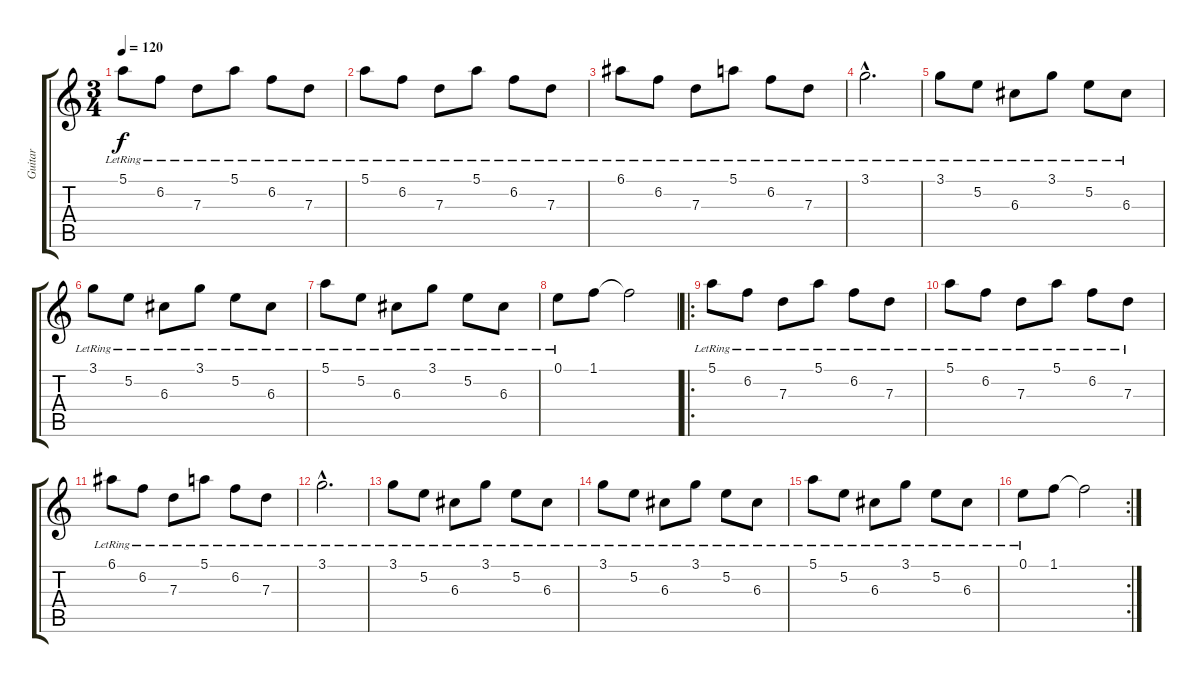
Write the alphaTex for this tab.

\track ("Guitar" "Guitar") {instrument electricguitarclean}
\staff {score tabs}
\tuning (E4 B3 G3 D3 A2 E2) {hide}
\ts (3 4)
\tempo 120
\clef g2
\ks c
5.1{lr}.8{dy f volume 14} 6.2{lr}.8 7.3{lr}.8 5.1{lr}.8 6.2{lr}.8 7.3{lr}.8 |
5.1{lr}.8 6.2{lr}.8 7.3{lr}.8 5.1{lr}.8 6.2{lr}.8 7.3{lr}.8 |
6.1{lr}.8 6.2{lr}.8 7.3{lr}.8 5.1{lr}.8 6.2{lr}.8 7.3{lr}.8 |
3.1{hac lr}.2{d} |
3.1{lr}.8 5.2{lr}.8 6.3{lr}.8 3.1{lr}.8 5.2{lr}.8 6.3{lr}.8 |
3.1{lr}.8 5.2{lr}.8 6.3{lr}.8 3.1{lr}.8 5.2{lr}.8 6.3{lr}.8 |
5.1{lr}.8 5.2{lr}.8 6.3{lr}.8 3.1{lr}.8 5.2{lr}.8 6.3{lr}.8 |
0.1{lr}.8 1.1.8 1.1{t}.2 |
\ro
5.1{lr}.8{volume 14} 6.2{lr}.8 7.3{lr}.8 5.1{lr}.8 6.2{lr}.8 7.3{lr}.8 |
5.1{lr}.8 6.2{lr}.8 7.3{lr}.8 5.1{lr}.8 6.2{lr}.8 7.3{lr}.8 |
6.1{lr}.8 6.2{lr}.8 7.3{lr}.8 5.1{lr}.8 6.2{lr}.8 7.3{lr}.8 |
3.1{hac lr}.2{d} |
3.1{lr}.8 5.2{lr}.8 6.3{lr}.8 3.1{lr}.8 5.2{lr}.8 6.3{lr}.8 |
3.1{lr}.8 5.2{lr}.8 6.3{lr}.8 3.1{lr}.8 5.2{lr}.8 6.3{lr}.8 |
5.1{lr}.8 5.2{lr}.8 6.3{lr}.8 3.1{lr}.8 5.2{lr}.8 6.3{lr}.8 |
\rc 2
0.1{lr}.8 1.1.8 1.1{t}.2
